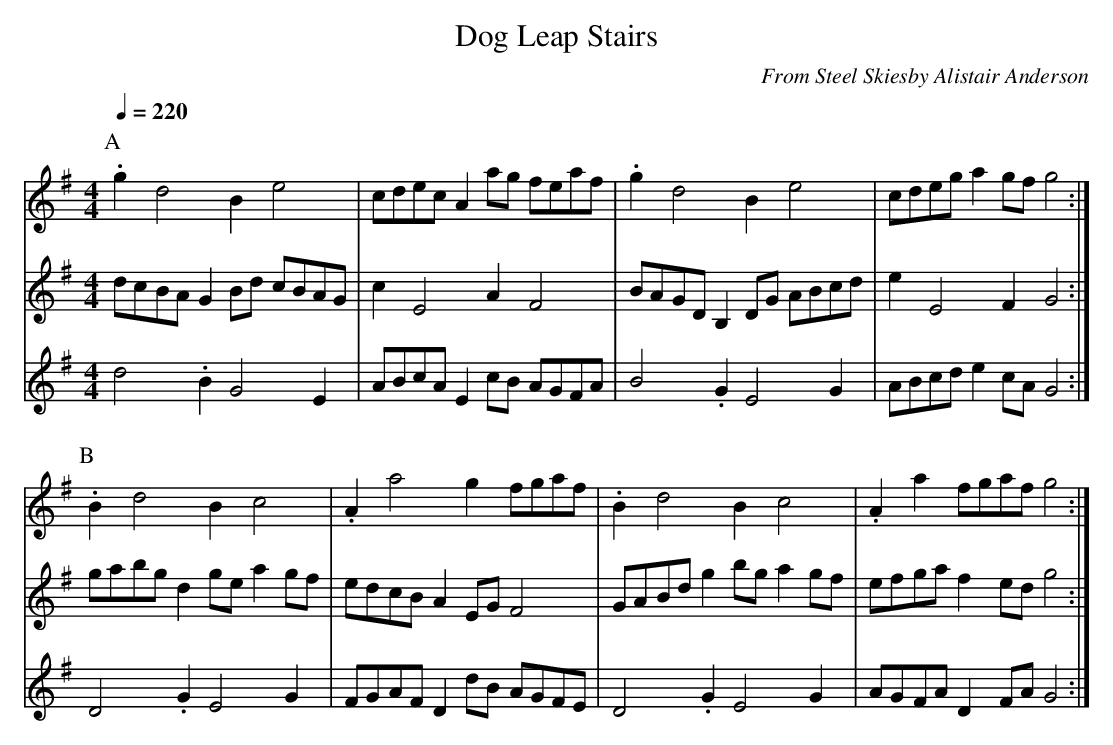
X:1
T:Dog Leap Stairs
C:From Steel Skiesby Alistair Anderson
Q:1/4=220
M:4/4
L:1/8
K:G
P:A
V:1
.g2 d4 B2 e4 | cdec A2 ag feaf | .g2 d4 B2 e4 | cdeg a2 gf g4 :|
V:2
dcBA G2 Bd cBAG | c2 E4 A2 F4 | BAGD B,2 DG ABcd | e2 E4 F2 G4 :|
V:3
d4 .B2 G4 E2 | ABcA E2 cB  AGFA | B4 .G2 E4 G2 | ABcd e2 cA G4 :|
P:B
V:1
.B2 d4 B2 c4 | .A2 a4 g2 fgaf | .B2 d4 B2 c4 | .A2 a2 fgaf g4 :|
V:2
gabg d2 ge a2 gf | edcB A2 EG F4 | GABd g2 bg a2 gf | efga f2 ed g4 :|
V:3
D4 .G2 E4 G2 | FGAF D2 dB AGFE | D4 .G2 E4 G2 | AGFA D2 FA G4 :|
